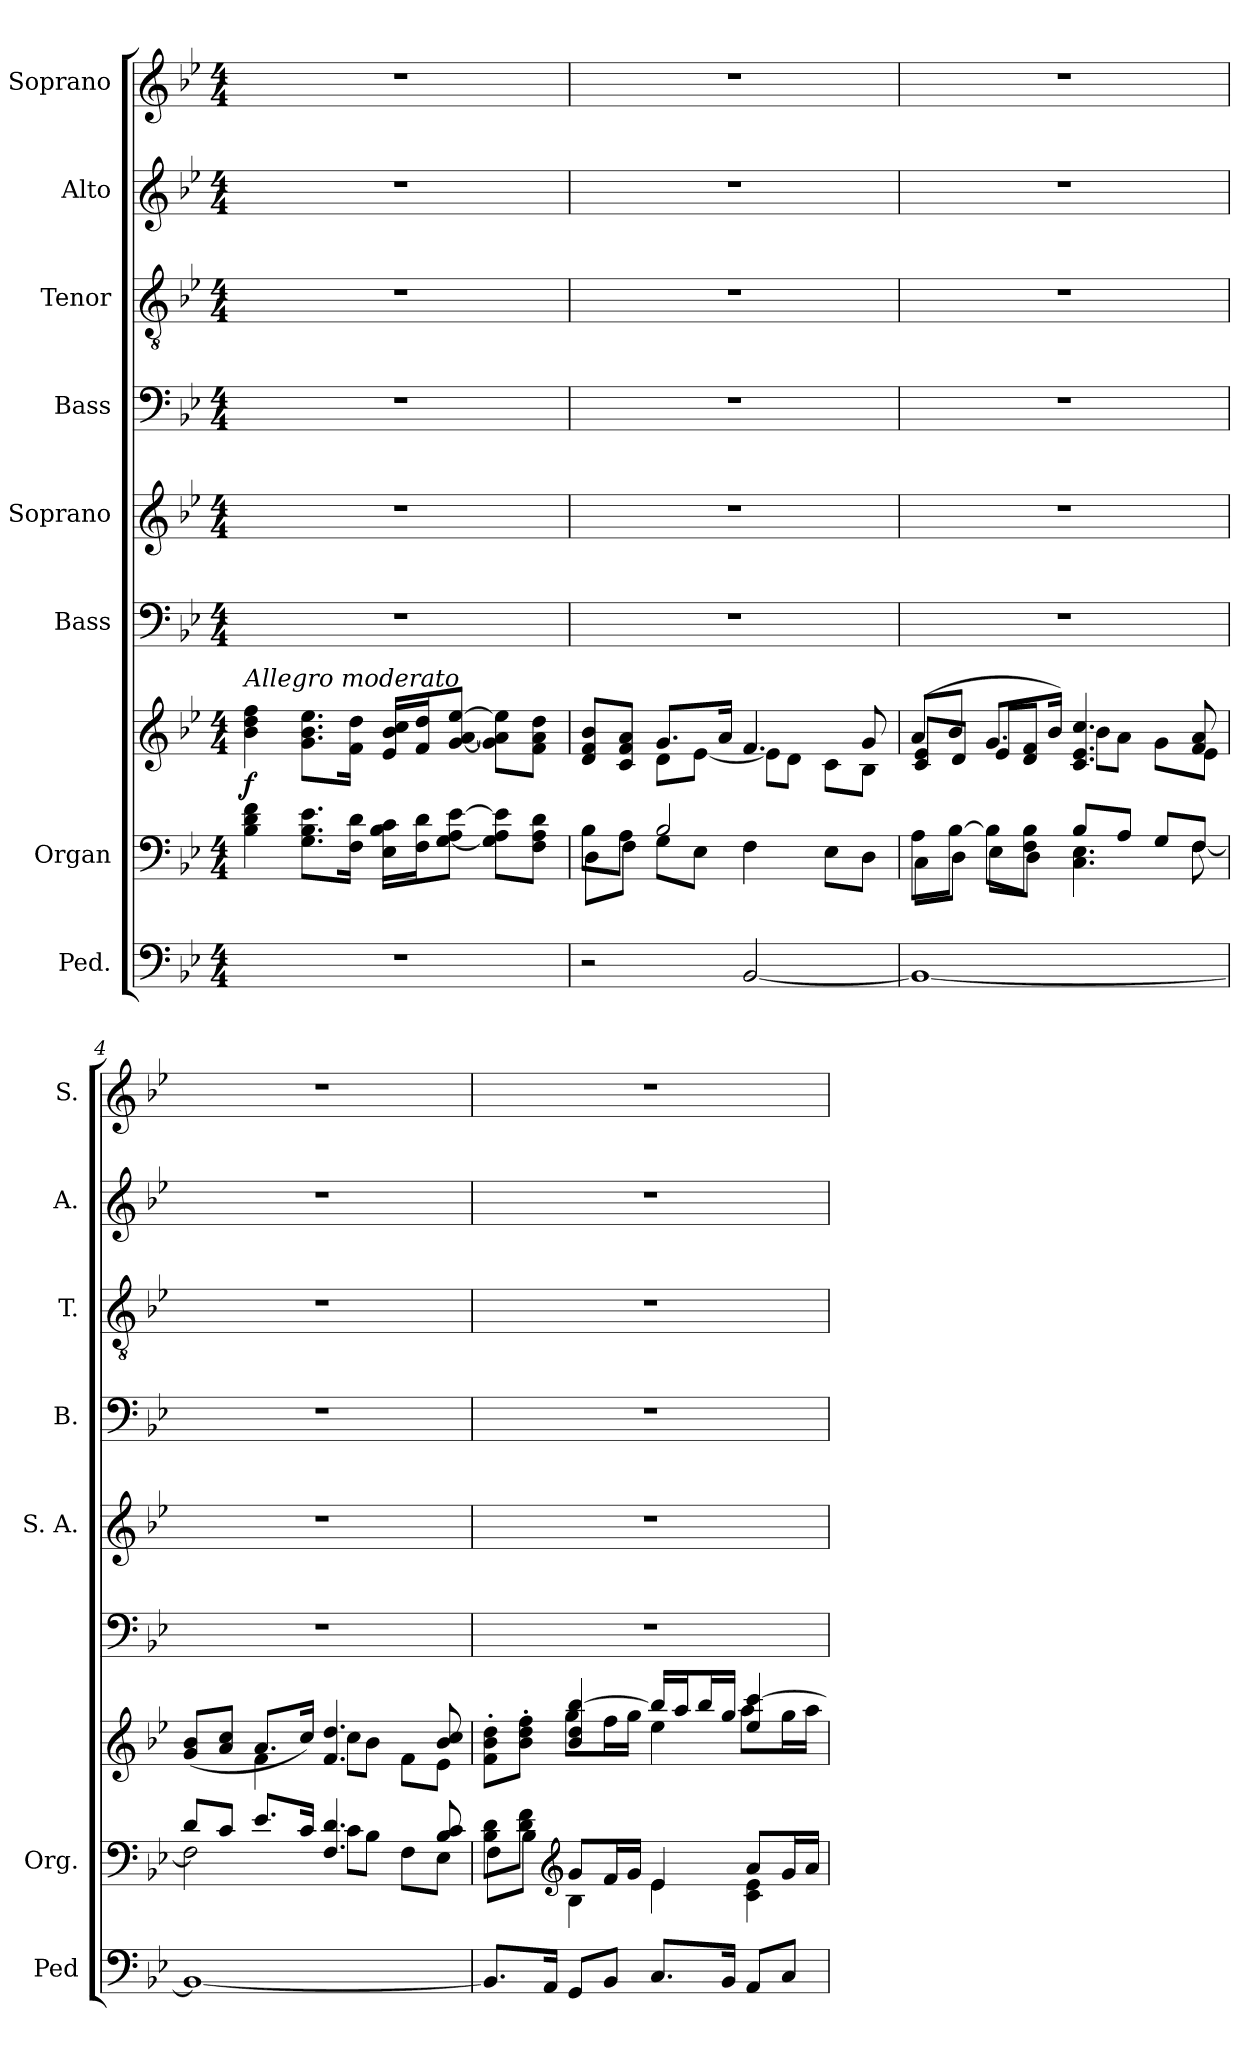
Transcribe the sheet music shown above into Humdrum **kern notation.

**kern	**kern	**kern	**dynam	**kern	**kern	**kern	**kern	**kern	**kern
*part8	*part7	*part7	*part7	*part6	*part5	*part4	*part3	*part2	*part1
*staff9	*staff8	*staff7	*staff7/8	*staff6	*staff5	*staff4	*staff3	*staff2	*staff1
*I"Ped.	*I"Organ	*	*	*I"Bass	*I"Soprano	*I"Bass	*I"Tenor	*I"Alto	*I"Soprano
*I'Ped	*I'Org.	*	*	*	*I'S. A.	*I'B.	*I'T.	*I'A.	*I'S.
!!LO:PB:g=z
*clefF4	*clefF4	*clefG2	*	*clefF4	*clefG2	*clefF4	*clefGv2	*clefG2	*clefG2
*	*	*	*	*	*	*	*ITrd7c12	*	*
*k[b-e-]	*k[b-e-]	*k[b-e-]	*	*k[b-e-]	*k[b-e-]	*k[b-e-]	*k[b-e-]	*k[b-e-]	*k[b-e-]
*B-:	*B-:	*B-:	*	*B-:	*B-:	*B-:	*B-:	*B-:	*B-:
*M4/4	*M4/4	*M4/4	*	*M4/4	*M4/4	*M4/4	*M4/4	*M4/4	*M4/4
=1	=1	=1	=1	=1	=1	=1	=1	=1	=1
!	!	!LO:TX:a:i:t=Allegro moderato	!	!	!	!	!	!	!
1r	4B-i\ 4di 4fi	4b-i\ 4ddi 4ffi	f	1r	1r	1r	1r	1r	1r
.	8.Gi\ 8.B-i\ 8.e-i\L	8.gi\ 8.b-i\ 8.ee-i\L	.	.	.	.	.	.	.
.	16Fi\ 16di\Jk	16fi\ 16ddi\Jk	.	.	.	.	.	.	.
.	16E-i\ 16B-i\ 16ci\LL	16e-i/ 16b-i/ 16cci/LL	.	.	.	.	.	.	.
.	16Fi\ 16di\J	16fi/ 16ddi/J	.	.	.	.	.	.	.
.	[8Gi\ 8Ai\ [8e-i\J	[8gi/ [8ai/ [8ee-i/J	.	.	.	.	.	.	.
.	8Gi]\ 8Ai\ 8e-i]\L	8gi]\ 8ai]\ 8ee-i]\L	.	.	.	.	.	.	.
.	8Fi\ 8Ai\ 8di\J	8fi\ 8ai\ 8ddi\J	.	.	.	.	.	.	.
=2	=2	=2	=2	=2	=2	=2	=2	=2	=2
*	*^	*^	*	*	*	*	*	*	*
2r	8B-i\L	8Di\L	8di/ 8fi/ 8b-i/L	4ryy	.	1r	1r	1r	1r	1r	1r
.	8Ai\J	8Fi\J	8ci/ 8fi/ 8ai/J	.	.	.	.	.	.	.	.
.	2B-i/	8Gi\L	8.gi/L	8di\L	.	.	.	.	.	.	.
.	.	8E-i\J	.	[8e-i\J	.	.	.	.	.	.	.
.	.	.	16ai/Jk	.	.	.	.	.	.	.	.
[2BB-i/	.	4Fi\	4.fi/	8e-i\L]	.	.	.	.	.	.	.
.	.	.	.	8di\J	.	.	.	.	.	.	.
.	4ryy	8E-i\L	.	8ci\L	.	.	.	.	.	.	.
.	.	8Di\J	8gi/	8B-i\J	.	.	.	.	.	.	.
=3	=3	=3	=3	=3	=3	=3	=3	=3	=3	=3	=3
1BB-i_	8Ai\L	8Ci\L	(8ai/L	8ci/ 8e-i/L	.	1r	1r	1r	1r	1r	1r
.	[8B-i\J	8Di\J	8b-i/J	8di/J	.	.	.	.	.	.	.
.	8B-i\L]	8E-i\L	8.gi/L	8e-i/L	.	.	.	.	.	.	.
.	8Fi\ 8B-i\J	8Di\J	.	8di/ 8fi/J	.	.	.	.	.	.	.
.	.	.	16b-i/Jk)	.	.	.	.	.	.	.	.
.	8B-i/L	4.Ci\ 4.E-i	4.ci/ 4.e-i 4.cci	8b-i\L	.	.	.	.	.	.	.
.	8Ai/J	.	.	8ai\J	.	.	.	.	.	.	.
.	8Gi/L	.	.	8gi\L	.	.	.	.	.	.	.
.	8Fi/J	[8Fi\	8fi/ 8ai	8e-i\J	.	.	.	.	.	.	.
=4	=4	=4	=4	=4	=4	=4	=4	=4	=4	=4	=4
1BB-i_	8di/L	2Fi\]	(8gi/ 8b-i/L	4ryy	.	1r	1r	1r	1r	1r	1r
.	8ci/J	.	8ai/ 8cci/J	.	.	.	.	.	.	.	.
.	8.e-i/L	.	8.ai/L	4fi\	.	.	.	.	.	.	.
.	16ci/Jk	.	16cci/Jk)	.	.	.	.	.	.	.	.
.	4.Fi/ 4.di	8ci\L	4.fi/ 4.ddi	8cci\L	.	.	.	.	.	.	.
.	.	8B-i\J	.	8b-i\J	.	.	.	.	.	.	.
.	.	8Fi\L	.	8fi\L	.	.	.	.	.	.	.
.	8B-i/ 8ci	8E-i\J	8b-i/ 8cci	8e-i\J	.	.	.	.	.	.	.
!!LO:LB:g=z
=5	=5	=5	=5	=5	=5	=5	=5	=5	=5	=5	=5
8.BB-i/L]	8B-i\ 8di\L	8Fi\L	8fi'\ 8b-i'\ 8ddi'\L	4ryy	.	1r	1r	1r	1r	1r	1r
.	8di\ 8fi\J	8B-i\J	8b-i'\ 8ddi'\ 8ffi'\J	.	.	.	.	.	.	.	.
16AAi/Jk	.	.	.	.	.	.	.	.	.	.	.
*	*clefG2	*	*	*	*	*	*	*	*	*	*
8GGi/L	8gi/L	4B-i\	4b-i/ 4ddi [4bb-i	8ggi\L	.	.	.	.	.	.	.
8BB-i/J	16fi/L	.	.	16ffi\L	.	.	.	.	.	.	.
.	16gi/JJ	.	.	16ggi\JJ	.	.	.	.	.	.	.
8.Ci/L	4e-i/	4e-i\	16bb-i/LL]	4ee-i\	.	.	.	.	.	.	.
.	.	.	16aai/J	.	.	.	.	.	.	.	.
.	.	.	16bb-i/L	.	.	.	.	.	.	.	.
16BB-i/Jk	.	.	16ggi/JJ	.	.	.	.	.	.	.	.
8AAi/L	8ai/L	4ci\ 4e-i	4ee-i/ [4ccci	8aai\L	.	.	.	.	.	.	.
8Ci/J	16gi/L	.	.	16ggi\L	.	.	.	.	.	.	.
.	16ai/JJ	.	.	16aai\JJ	.	.	.	.	.	.	.
*	*v	*v	*	*	*	*	*	*	*	*	*
*	*	*v	*v	*	*	*	*	*	*	*
=	=	=	=	=	=	=	=	=	=
*-	*-	*-	*-	*-	*-	*-	*-	*-	*-
